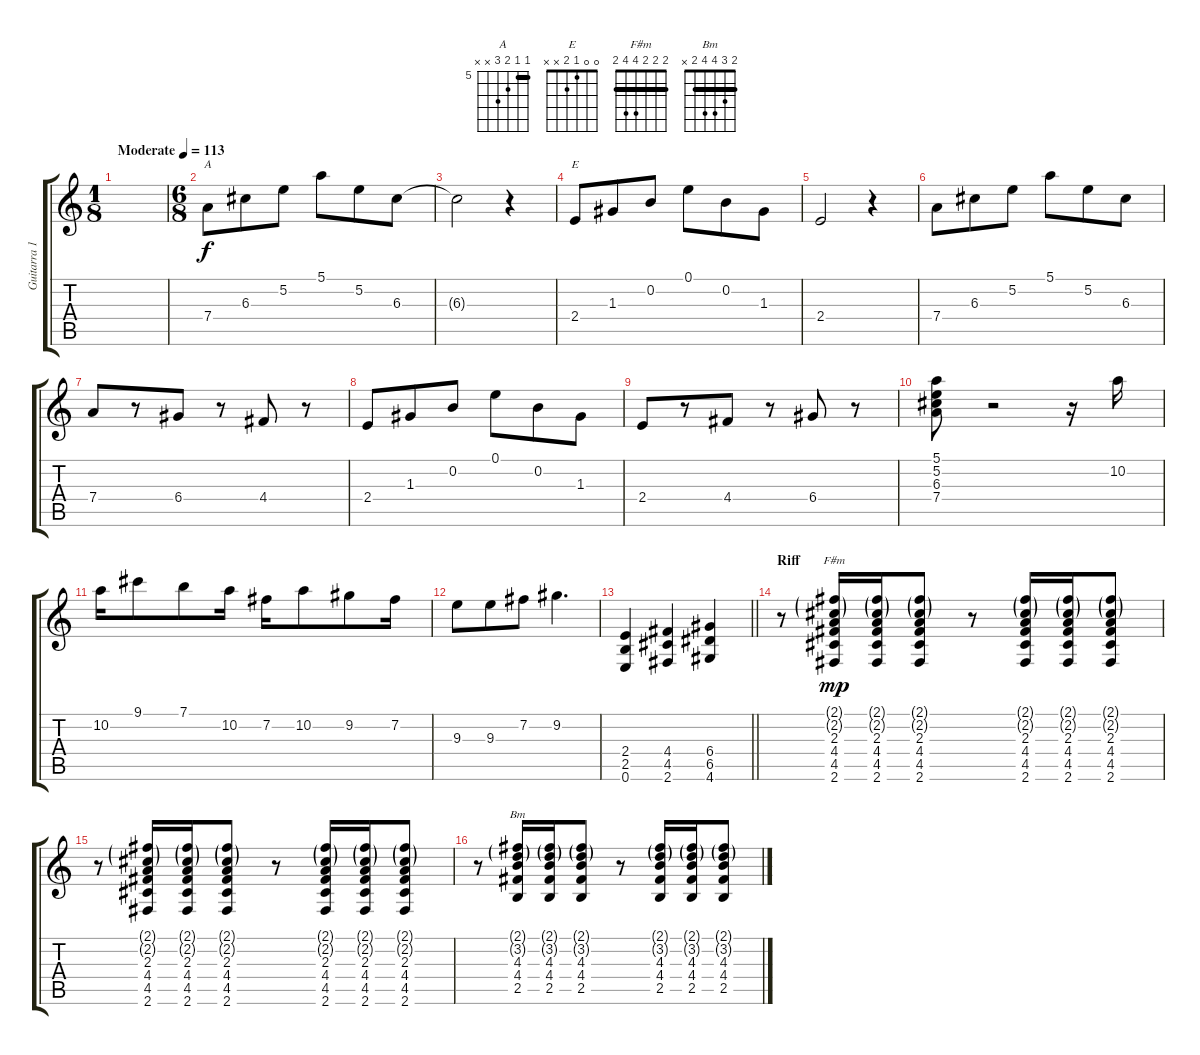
\track ("Guitarra 1" "Guitarra 1") {instrument acousticguitarsteel}
\staff {score tabs}
\tuning (E4 B3 G3 D3 A2 E2) {hide}
\chord ("A" 5 5 6 7 x x) {firstfret 5 barre 5}
\chord ("E" 0 0 1 2 x x)
\chord ("F#m" 2 2 2 4 4 2) {barre 2}
\chord ("Bm" 2 3 4 4 2 x) {barre 2}
\ts (1 8)
\tempo (113 "Moderate")
\clef g2
\ks c
|
\ts (6 8)
7.4.8{ch "A"} 6.3.8 5.2.8 5.1.8 5.2.8 6.3.8 |
6.3{t}.2 r.4 |
2.4.8{ch "E"} 1.3.8 0.2.8 0.1.8 0.2.8 1.3.8 |
2.4.2 r.4 |
7.4.8 6.3.8 5.2.8 5.1.8 5.2.8 6.3.8 |
7.4.8 r.8 6.4.8 r.8 4.4.8 r.8 |
2.4.8 1.3.8 0.2.8 0.1.8 0.2.8 1.3.8 |
2.4.8 r.8 4.4.8 r.8 6.4.8 r.8 |
(5.1 5.2 6.3 7.4).8 r.2 r.16 10.2.16 |
10.2.16 9.1.8 7.1.8 10.2.16 7.2.16 10.2.8 9.2.8 7.2.16 |
9.3.8 9.3.8 7.2.8 9.2.4{d} |
\barLineRight lightlight
(2.4 2.5 0.6).4 (4.4 4.5 2.6).4 (6.4 6.5 4.6).4 |
\section ("" "Riff")
r.8 (2.1{g} 2.2{g} 2.3 4.4 4.5 2.6).16{ch "F#m" dy mp} (2.1{g} 2.2{g} 2.3 4.4 4.5 2.6).16 (2.1{g} 2.2{g} 2.3 4.4 4.5 2.6).8 r.8 (2.1{g} 2.2{g} 2.3 4.4 4.5 2.6).16 (2.1{g} 2.2{g} 2.3 4.4 4.5 2.6).16 (2.1{g} 2.2{g} 2.3 4.4 4.5 2.6).8 |
r.8 (2.1{g} 2.2{g} 2.3 4.4 4.5 2.6).16 (2.1{g} 2.2{g} 2.3 4.4 4.5 2.6).16 (2.1{g} 2.2{g} 2.3 4.4 4.5 2.6).8 r.8 (2.1{g} 2.2{g} 2.3 4.4 4.5 2.6).16 (2.1{g} 2.2{g} 2.3 4.4 4.5 2.6).16 (2.1{g} 2.2{g} 2.3 4.4 4.5 2.6).8 |
r.8 (2.1{g} 3.2{g} 4.3 4.4 2.5).16{ch "Bm"} (2.1{g} 3.2{g} 4.3 4.4 2.5).16 (2.1{g} 3.2{g} 4.3 4.4 2.5).8 r.8 (2.1{g} 3.2{g} 4.3 4.4 2.5).16 (2.1{g} 3.2{g} 4.3 4.4 2.5).16 (2.1{g} 3.2{g} 4.3 4.4 2.5).8
